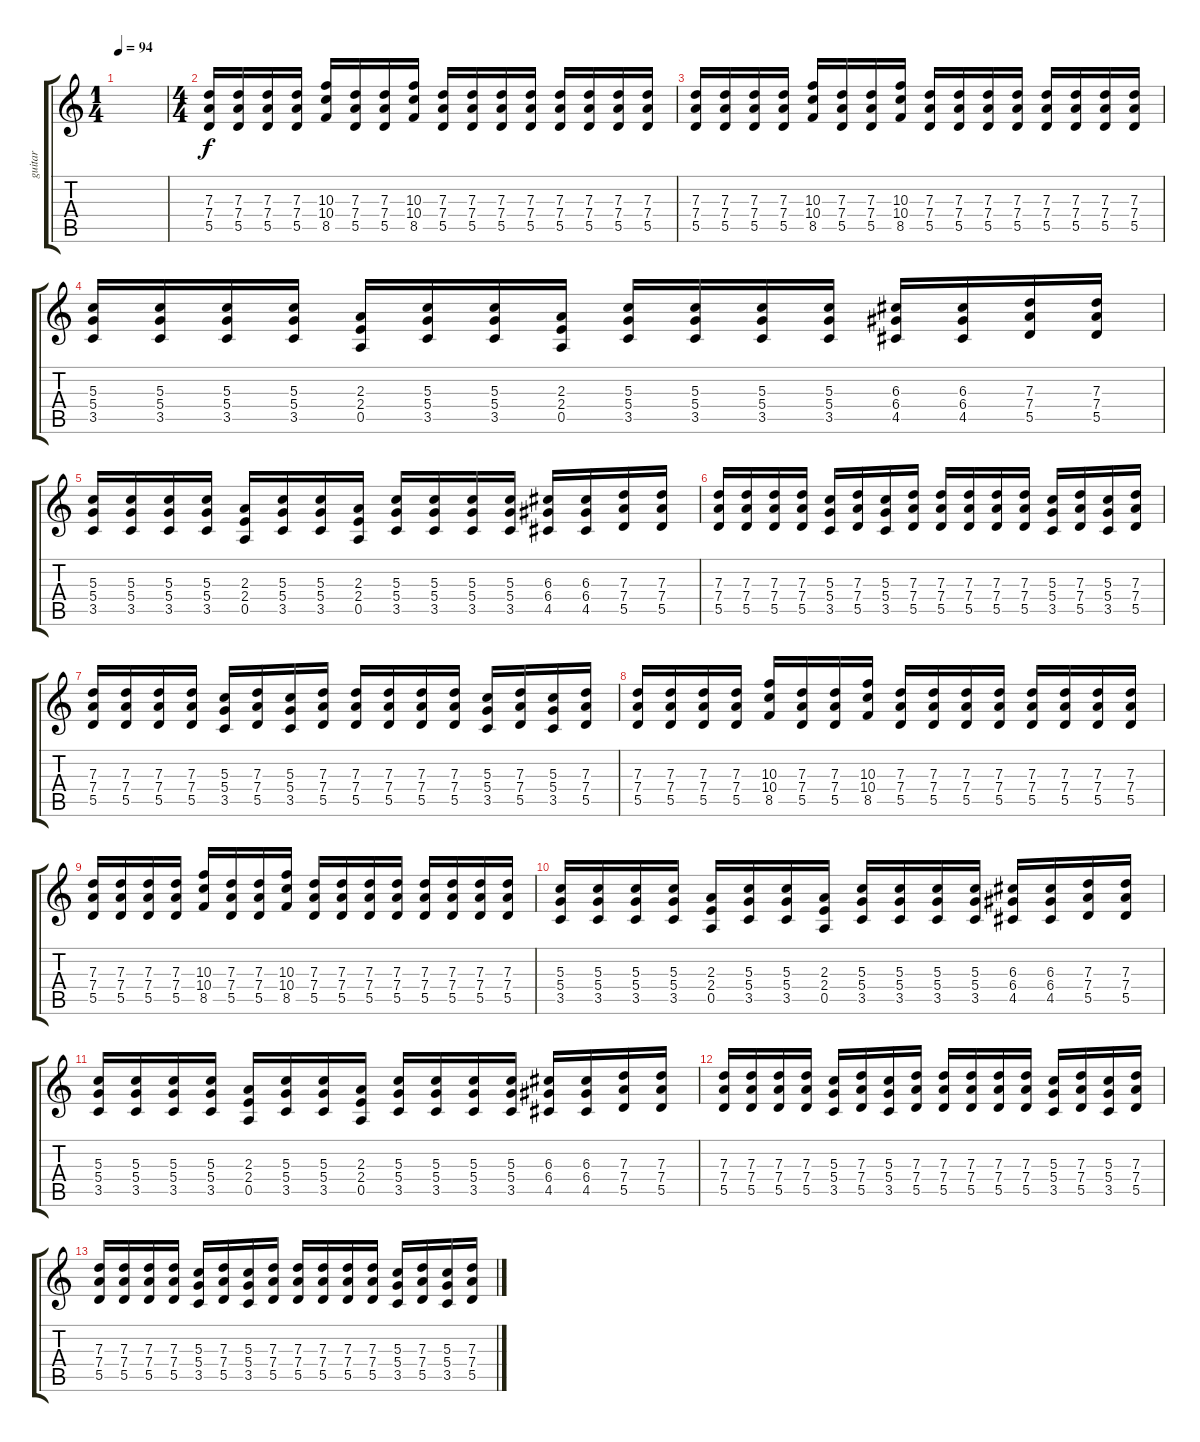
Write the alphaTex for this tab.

\track ("guitar" "guitar") {instrument distortionguitar}
\staff {score tabs}
\tuning (E4 B3 G3 D3 A2 E2) {hide}
\ts (1 4)
\tempo 94
\clef g2
\ks c
|
\ts (4 4)
(7.3 7.4 5.5).16 (7.3 7.4 5.5).16 (7.3 7.4 5.5).16 (7.3 7.4 5.5).16 (10.3 10.4 8.5).16 (7.3 7.4 5.5).16 (7.3 7.4 5.5).16 (10.3 10.4 8.5).16 (7.3 7.4 5.5).16 (7.3 7.4 5.5).16 (7.3 7.4 5.5).16 (7.3 7.4 5.5).16 (7.3 7.4 5.5).16 (7.3 7.4 5.5).16 (7.3 7.4 5.5).16 (7.3 7.4 5.5).16 |
(7.3 7.4 5.5).16 (7.3 7.4 5.5).16 (7.3 7.4 5.5).16 (7.3 7.4 5.5).16 (10.3 10.4 8.5).16 (7.3 7.4 5.5).16 (7.3 7.4 5.5).16 (10.3 10.4 8.5).16 (7.3 7.4 5.5).16 (7.3 7.4 5.5).16 (7.3 7.4 5.5).16 (7.3 7.4 5.5).16 (7.3 7.4 5.5).16 (7.3 7.4 5.5).16 (7.3 7.4 5.5).16 (7.3 7.4 5.5).16 |
(5.3 5.4 3.5).16 (5.3 5.4 3.5).16 (5.3 5.4 3.5).16 (5.3 5.4 3.5).16 (2.3 2.4 0.5).16 (5.3 5.4 3.5).16 (5.3 5.4 3.5).16 (2.3 2.4 0.5).16 (5.3 5.4 3.5).16 (5.3 5.4 3.5).16 (5.3 5.4 3.5).16 (5.3 5.4 3.5).16 (6.3 6.4 4.5).16 (6.3 6.4 4.5).16 (7.3 7.4 5.5).16 (7.3 7.4 5.5).16 |
(5.3 5.4 3.5).16 (5.3 5.4 3.5).16 (5.3 5.4 3.5).16 (5.3 5.4 3.5).16 (2.3 2.4 0.5).16 (5.3 5.4 3.5).16 (5.3 5.4 3.5).16 (2.3 2.4 0.5).16 (5.3 5.4 3.5).16 (5.3 5.4 3.5).16 (5.3 5.4 3.5).16 (5.3 5.4 3.5).16 (6.3 6.4 4.5).16 (6.3 6.4 4.5).16 (7.3 7.4 5.5).16 (7.3 7.4 5.5).16 |
(7.3 7.4 5.5).16 (7.3 7.4 5.5).16 (7.3 7.4 5.5).16 (7.3 7.4 5.5).16 (5.3 5.4 3.5).16 (7.3 7.4 5.5).16 (5.3 5.4 3.5).16 (7.3 7.4 5.5).16 (7.3 7.4 5.5).16 (7.3 7.4 5.5).16 (7.3 7.4 5.5).16 (7.3 7.4 5.5).16 (5.3 5.4 3.5).16 (7.3 7.4 5.5).16 (5.3 5.4 3.5).16 (7.3 7.4 5.5).16 |
(7.3 7.4 5.5).16 (7.3 7.4 5.5).16 (7.3 7.4 5.5).16 (7.3 7.4 5.5).16 (5.3 5.4 3.5).16 (7.3 7.4 5.5).16 (5.3 5.4 3.5).16 (7.3 7.4 5.5).16 (7.3 7.4 5.5).16 (7.3 7.4 5.5).16 (7.3 7.4 5.5).16 (7.3 7.4 5.5).16 (5.3 5.4 3.5).16 (7.3 7.4 5.5).16 (5.3 5.4 3.5).16 (7.3 7.4 5.5).16 |
(7.3 7.4 5.5).16 (7.3 7.4 5.5).16 (7.3 7.4 5.5).16 (7.3 7.4 5.5).16 (10.3 10.4 8.5).16 (7.3 7.4 5.5).16 (7.3 7.4 5.5).16 (10.3 10.4 8.5).16 (7.3 7.4 5.5).16 (7.3 7.4 5.5).16 (7.3 7.4 5.5).16 (7.3 7.4 5.5).16 (7.3 7.4 5.5).16 (7.3 7.4 5.5).16 (7.3 7.4 5.5).16 (7.3 7.4 5.5).16 |
(7.3 7.4 5.5).16 (7.3 7.4 5.5).16 (7.3 7.4 5.5).16 (7.3 7.4 5.5).16 (10.3 10.4 8.5).16 (7.3 7.4 5.5).16 (7.3 7.4 5.5).16 (10.3 10.4 8.5).16 (7.3 7.4 5.5).16 (7.3 7.4 5.5).16 (7.3 7.4 5.5).16 (7.3 7.4 5.5).16 (7.3 7.4 5.5).16 (7.3 7.4 5.5).16 (7.3 7.4 5.5).16 (7.3 7.4 5.5).16 |
(5.3 5.4 3.5).16 (5.3 5.4 3.5).16 (5.3 5.4 3.5).16 (5.3 5.4 3.5).16 (2.3 2.4 0.5).16 (5.3 5.4 3.5).16 (5.3 5.4 3.5).16 (2.3 2.4 0.5).16 (5.3 5.4 3.5).16 (5.3 5.4 3.5).16 (5.3 5.4 3.5).16 (5.3 5.4 3.5).16 (6.3 6.4 4.5).16 (6.3 6.4 4.5).16 (7.3 7.4 5.5).16 (7.3 7.4 5.5).16 |
(5.3 5.4 3.5).16 (5.3 5.4 3.5).16 (5.3 5.4 3.5).16 (5.3 5.4 3.5).16 (2.3 2.4 0.5).16 (5.3 5.4 3.5).16 (5.3 5.4 3.5).16 (2.3 2.4 0.5).16 (5.3 5.4 3.5).16 (5.3 5.4 3.5).16 (5.3 5.4 3.5).16 (5.3 5.4 3.5).16 (6.3 6.4 4.5).16 (6.3 6.4 4.5).16 (7.3 7.4 5.5).16 (7.3 7.4 5.5).16 |
(7.3 7.4 5.5).16 (7.3 7.4 5.5).16 (7.3 7.4 5.5).16 (7.3 7.4 5.5).16 (5.3 5.4 3.5).16 (7.3 7.4 5.5).16 (5.3 5.4 3.5).16 (7.3 7.4 5.5).16 (7.3 7.4 5.5).16 (7.3 7.4 5.5).16 (7.3 7.4 5.5).16 (7.3 7.4 5.5).16 (5.3 5.4 3.5).16 (7.3 7.4 5.5).16 (5.3 5.4 3.5).16 (7.3 7.4 5.5).16 |
(7.3 7.4 5.5).16 (7.3 7.4 5.5).16 (7.3 7.4 5.5).16 (7.3 7.4 5.5).16 (5.3 5.4 3.5).16 (7.3 7.4 5.5).16 (5.3 5.4 3.5).16 (7.3 7.4 5.5).16 (7.3 7.4 5.5).16 (7.3 7.4 5.5).16 (7.3 7.4 5.5).16 (7.3 7.4 5.5).16 (5.3 5.4 3.5).16 (7.3 7.4 5.5).16 (5.3 5.4 3.5).16 (7.3 7.4 5.5).16
